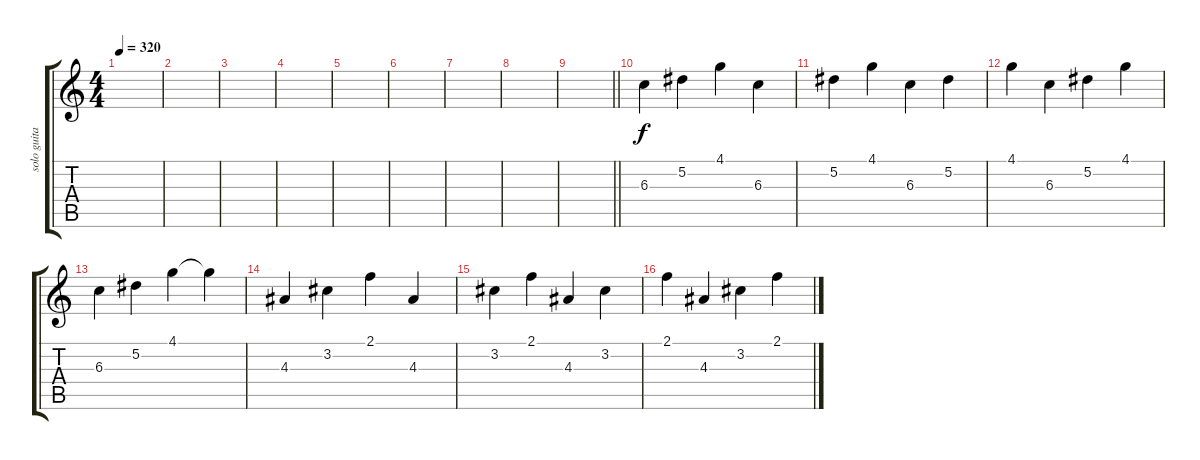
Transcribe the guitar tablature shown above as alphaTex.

\track ("solo guitar" "solo guita") {instrument distortionguitar}
\staff {score tabs}
\tuning (Eb4 Bb3 Gb3 Db3 Ab2 Eb2) {hide}
\ts (4 4)
\tempo 320
\clef g2
\ks c
|
|
|
|
|
|
|
|
\barLineRight lightlight
|
6.3.4 5.2.4 4.1.4 6.3.4 |
5.2.4 4.1.4 6.3.4 5.2.4 |
4.1.4 6.3.4 5.2.4 4.1.4 |
6.3.4 5.2.4 4.1.4 4.1{t}.4 |
4.3.4 3.2.4 2.1.4 4.3.4 |
3.2.4 2.1.4 4.3.4 3.2.4 |
2.1.4 4.3.4 3.2.4 2.1.4
